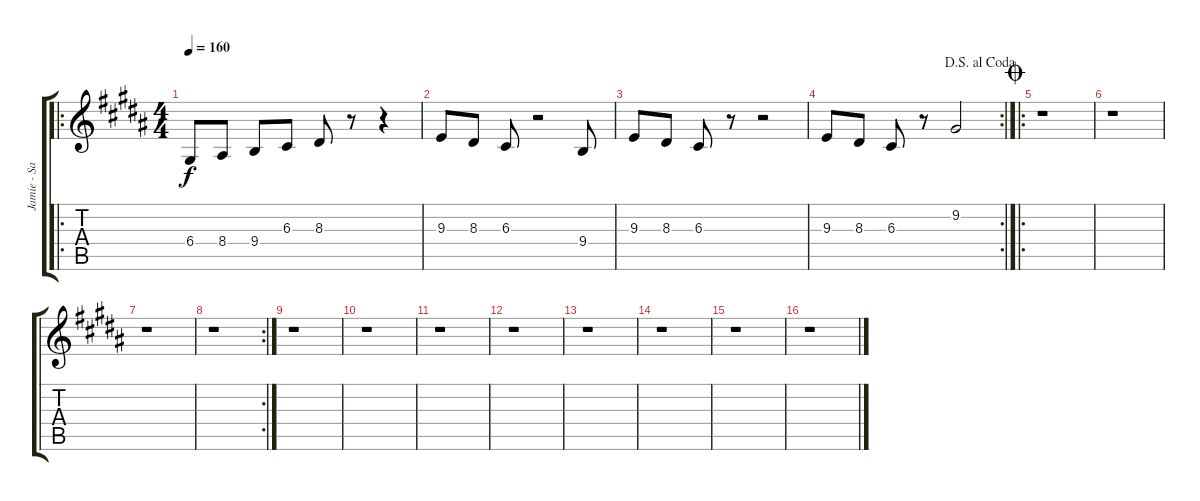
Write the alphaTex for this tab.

\track ("Jamie - Samples" "Jamie - Sa") {instrument pizzicatostrings}
\staff {score tabs}
\tuning (E4 B3 G3 D3 A2 D2) {hide}
\ro
\ts (4 4)
\tempo 160
\clef g2
\ks b
6.4.8{dy f} 8.4.8 9.4.8 6.3.8 8.3.8 r.8 r.4 |
\ks g#minor
9.3.8 8.3.8 6.3.8 r.2 9.4.8 |
9.3.8 8.3.8 6.3.8 r.8 r.2 |
\rc 2
\jump dalsegnoalcoda
9.3.8 8.3.8 6.3.8 r.8 9.2.2 |
\ro
\jump coda
\ks b
r.1 |
\ks g#minor
r.1 |
r.1 |
\rc 2
r.1 |
\ks b
r.1 |
\ks g#minor
r.1 |
r.1 |
r.1 |
\ks b
r.1 |
\ks g#minor
r.1 |
\ks b
r.1 |
\ks g#minor
r.1
